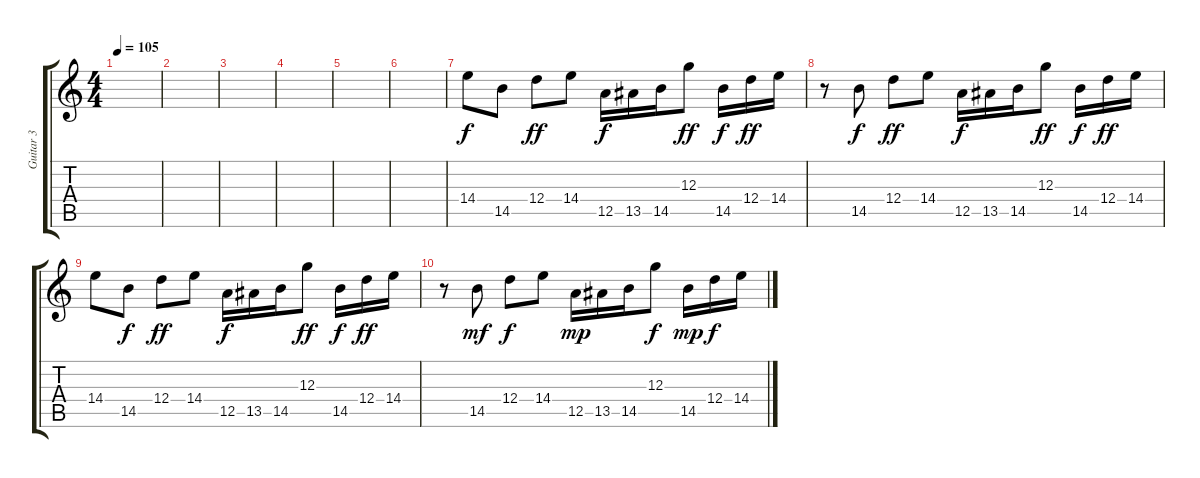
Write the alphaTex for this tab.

\track ("Guitar 3" "Guitar 3") {instrument electricguitarclean}
\staff {score tabs}
\tuning (E4 B3 G3 D3 A2 E2) {hide}
\ts (4 4)
\tempo 105
\clef g2
\ks c
|
|
|
|
|
|
14.4.8 14.5.8{dy f} 12.4.8{dy ff} 14.4.8 12.5.16{dy f} 13.5.16 14.5.16 12.3.8{dy ff} 14.5.16{dy f} 12.4.16{dy ff} 14.4.16 |
r.8 14.5.8{dy f} 12.4.8{dy ff} 14.4.8 12.5.16{dy f} 13.5.16 14.5.16 12.3.8{dy ff} 14.5.16{dy f} 12.4.16{dy ff} 14.4.16 |
14.4.8 14.5.8{dy f} 12.4.8{dy ff} 14.4.8 12.5.16{dy f} 13.5.16 14.5.16 12.3.8{dy ff} 14.5.16{dy f} 12.4.16{dy ff} 14.4.16 |
r.8 14.5.8{dy mf} 12.4.8{dy f} 14.4.8 12.5.16{dy mp} 13.5.16 14.5.16 12.3.8{dy f} 14.5.16{dy mp} 12.4.16{dy f} 14.4.16
